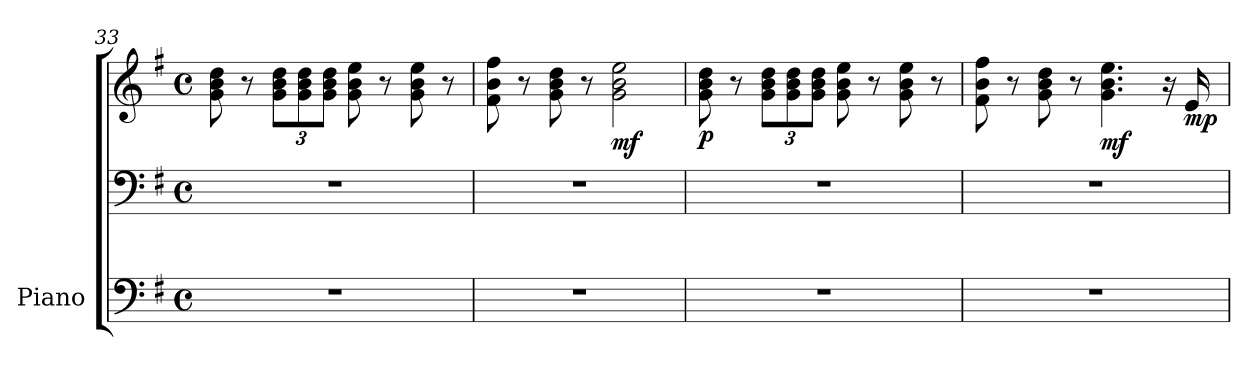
**kern	**kern	**kern	**dynam
*part1	*part1	*part1	*part1
*staff3	*staff2	*staff1	*staff1/2/3
*I"Piano	*	*	*
*I'Pno.	*	*	*
*clefF4	*clefF4	*clefG2	*
*k[f#]	*k[f#]	*k[f#]	*
*M4/4	*M4/4	*M4/4	*
*met(c)	*met(c)	*met(c)	*
=33	=33	=33	=33
1r	1r	8g\ 8b\ 8dd\	.
.	.	8r	.
*	*	*Xbrackettup	*
.	.	12g\ 12b\ 12dd\L	.
.	.	12g\ 12b\ 12dd\	.
.	.	12g\ 12b\ 12dd\J	.
.	.	8g\ 8b\ 8ee\	.
.	.	8r	.
.	.	8g\ 8b\ 8ee\	.
.	.	8r	.
=34	=34	=34	=34
1r	1r	8f#\ 8b\ 8ff#\	.
.	.	8r	.
.	.	8g\ 8b\ 8dd\	.
.	.	8r	.
!	!	!	!LO:DY:b
.	.	2g\ 2b\ 2ee\	mf
=35	=35	=35	=35
!	!	!	!LO:DY:b
1r	1r	8g\ 8b\ 8dd\	p
.	.	8r	.
.	.	12g\ 12b\ 12dd\L	.
.	.	12g\ 12b\ 12dd\	.
.	.	12g\ 12b\ 12dd\J	.
.	.	8g\ 8b\ 8ee\	.
.	.	8r	.
.	.	8g\ 8b\ 8ee\	.
.	.	8r	.
=36	=36	=36	=36
1r	1r	8f#\ 8b\ 8ff#\	.
.	.	8r	.
.	.	8g\ 8b\ 8dd\	.
.	.	8r	.
!	!	!	!LO:DY:b
.	.	4.g\ 4.b\ 4.ee\	mf
.	.	16r	.
!	!	!	!LO:DY:b
.	.	16e/	mp
=	=	=	=
*-	*-	*-	*-
